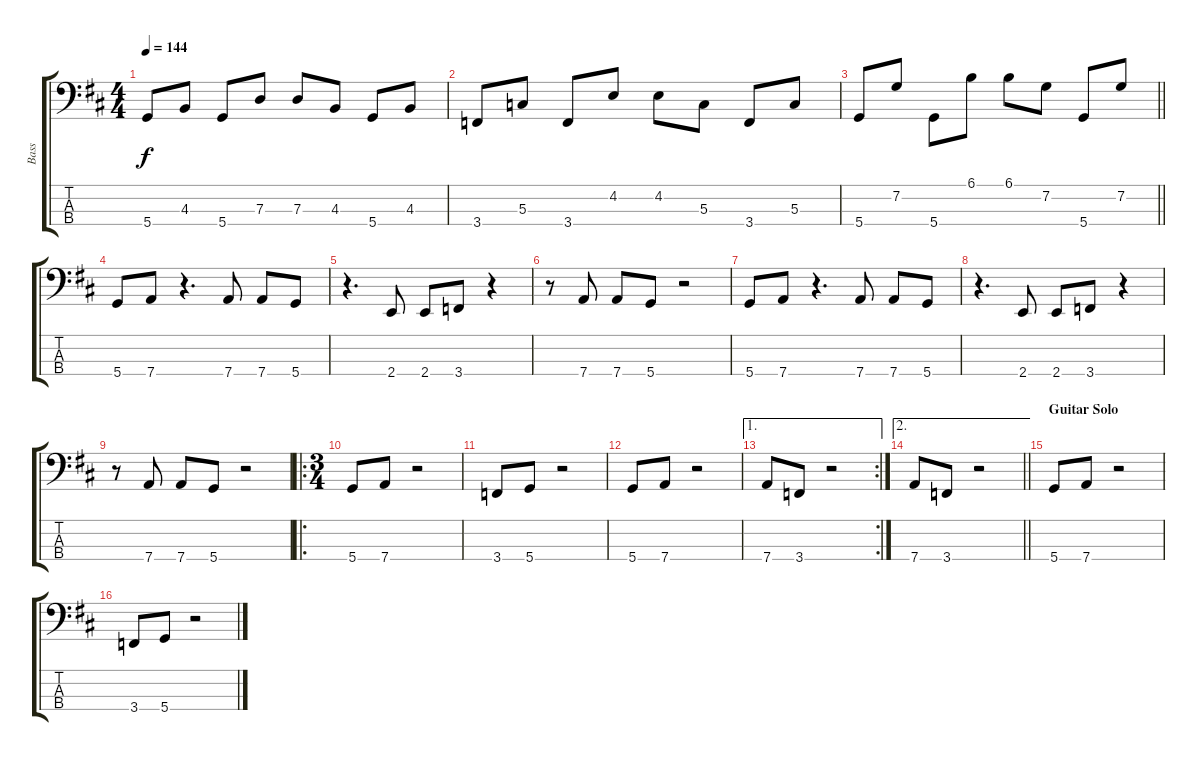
\track ("Bass" "Bass") {instrument electricbasspick}
\staff {score tabs}
\tuning (F2 C2 G1 D1) {hide}
\ts (4 4)
\tempo 144
\clef f4
\ks d
5.4.8{dy f} 4.3.8 5.4.8 7.3.8 7.3.8 4.3.8 5.4.8 4.3.8 |
3.4.8 5.3.8 3.4.8 4.2.8 4.2.8 5.3.8 3.4.8 5.3.8 |
\barLineRight lightlight
5.4.8 7.2.8 5.4.8 6.1.8 6.1.8 7.2.8 5.4.8 7.2.8 |
5.4.8 7.4.8 r.4{d} 7.4.8 7.4.8 5.4.8 |
r.4{d} 2.4.8 2.4.8 3.4.8 r.4 |
r.8 7.4.8 7.4.8 5.4.8 r.2 |
5.4.8 7.4.8 r.4{d} 7.4.8 7.4.8 5.4.8 |
r.4{d} 2.4.8 2.4.8 3.4.8 r.4 |
r.8 7.4.8 7.4.8 5.4.8 r.2 |
\ro
\ts (3 4)
5.4.8 7.4.8 r.2 |
3.4.8 5.4.8 r.2 |
5.4.8 7.4.8 r.2 |
\ae 1
\rc 2
7.4.8 3.4.8 r.2 |
\ae 2
\barLineRight lightlight
7.4.8 3.4.8 r.2 |
\section ("" "Guitar Solo")
5.4.8 7.4.8 r.2 |
3.4.8 5.4.8 r.2
